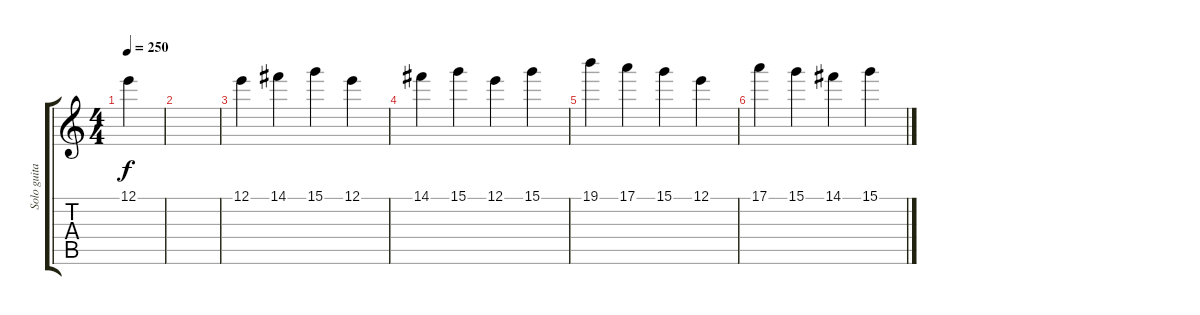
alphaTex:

\track ("Solo guitar" "Solo guita") {instrument overdrivenguitar}
\staff {score tabs}
\tuning (E4 B3 G3 D3 A2 E2) {hide}
\ts (4 4)
\tempo 250
\clef g2
\ks c
12.1.4{dy f} |
|
12.1.4 14.1.4 15.1.4 12.1.4 |
14.1.4 15.1.4 12.1.4 15.1.4 |
19.1.4 17.1.4 15.1.4 12.1.4 |
17.1.4 15.1.4 14.1.4 15.1.4
